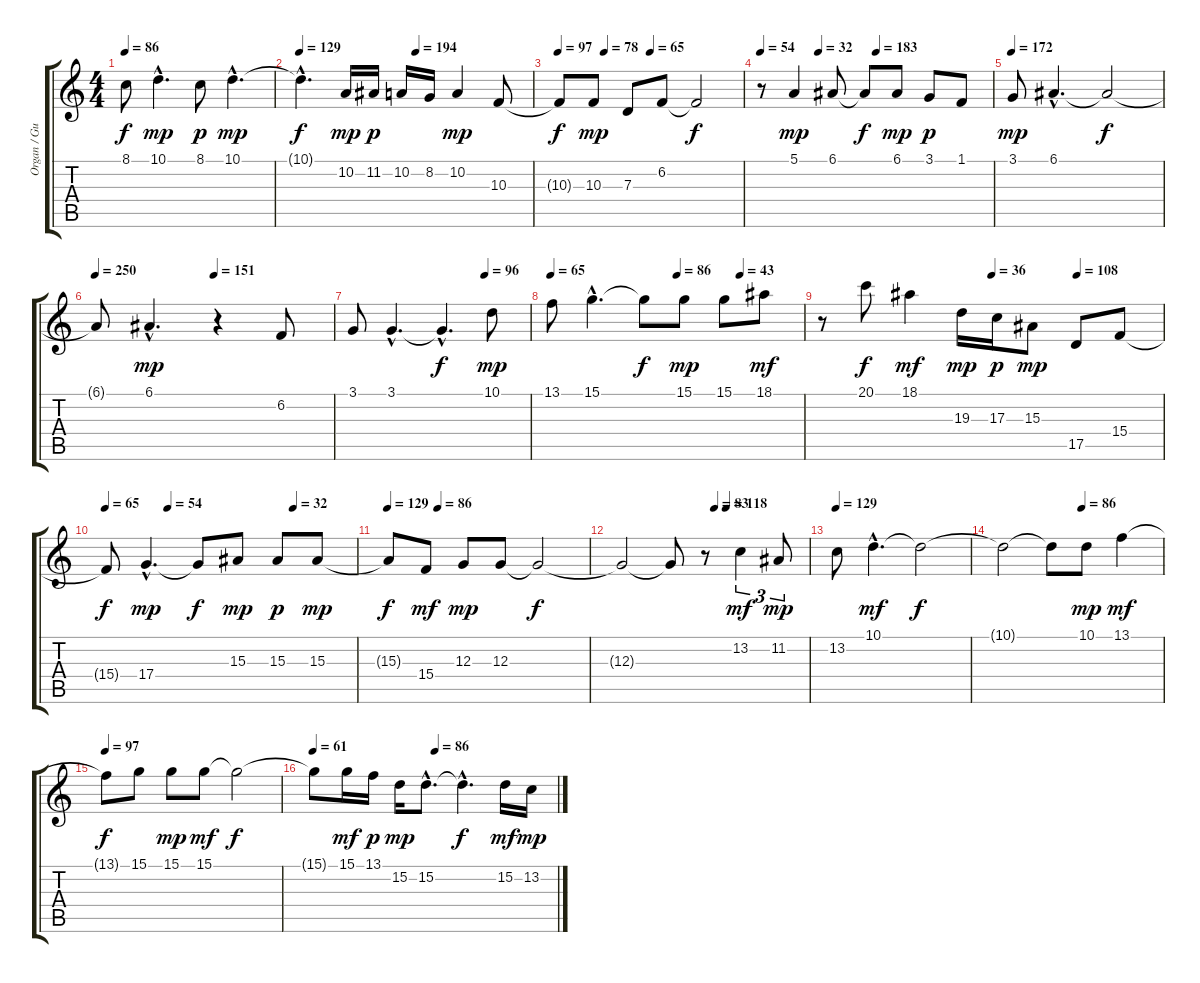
\track ("Organ / Guitar delay" "Organ / Gu") {instrument frenchhorn}
\staff {score tabs}
\tuning (E4 B3 G3 D3 A2 E2) {hide}
\ts (4 4)
\tempo 86
\clef g2
\ks c
8.1{t}.8{dy f} 10.1{hac}.4{d dy mp} 8.1.8{dy p} 10.1{hac}.4{d dy mp} |
\tempo 129
\tempo (194 0.5)
10.1{hac t}.4{d dy f} 10.2.16{dy mp} 11.2.16{dy p} 10.2.16 8.2.16 10.2.4{dy mp} 10.3.8 |
\tempo 97
\tempo (78 0.25)
\tempo (65 0.5)
10.3{t}.8{dy f} 10.3.8{dy mp} 7.3.8 6.2.8 6.2{t}.2{dy f} |
\tempo 54
\tempo (32 0.25)
\tempo (183 0.5)
r.8 5.1.4{dy mp} 6.1.8 6.1{t}.8{dy f} 6.1.8{dy mp} 3.1.8{dy p} 1.1.8 |
\tempo 172
3.1.8{dy mp} 6.1{hac}.4{d} 6.1{t}.2{dy f} |
\tempo 250
\tempo (151 0.5)
6.1{t}.8 6.1{hac}.4{d dy mp} r.4 6.2.8 |
\tempo (96 0.75)
3.1.8 3.1{hac}.4{d} 3.1{hac t}.4{d dy f} 10.1.8{dy mp} |
\tempo 65
\tempo (86 0.5)
\tempo (43 0.75)
13.1.8 15.1{hac}.4{d} 15.1{t}.8{dy f} 15.1.8{dy mp} 15.1.8 18.1.8{dy mf} |
\tempo (36 0.5)
\tempo (108 0.75)
r.8 20.1.8{dy f} 18.1.4{dy mf} 19.3.16{dy mp} 17.3.16{dy p} 15.3.8{dy mp} 17.5.8 15.4.8 |
\tempo 65
\tempo (54 0.25)
\tempo (32 0.75)
15.4{t}.8{dy f} 17.4{hac}.4{d dy mp} 17.4{t}.8{dy f} 15.3.8{dy mp} 15.3.8{dy p} 15.3.8{dy mp} |
\tempo 129
\tempo (86 0.25)
15.3{t}.8{dy f} 15.4.8{dy mf} 12.3.8{dy mp} 12.3.8 12.3{t}.2{dy f} |
\tempo (83 0.5)
\tempo (118 0.5625)
12.3{t}.2 12.3{t}.8 r.8 13.2.4{tu (3 2) dy mf} 11.2.8{tu (3 2) dy mp} |
\tempo 129
13.2.8 10.1{hac}.4{d dy mf} 10.1{t}.2{dy f} |
\tempo (86 0.5)
10.1{t}.2 10.1{t}.8 10.1.8{dy mp} 13.1.4{dy mf} |
\tempo 97
13.1{t}.8{dy f} 15.1.8 15.1.8{dy mp} 15.1.8{dy mf} 15.1{t}.2{dy f} |
\tempo 61
\tempo (86 0.5)
15.1{t}.8 15.1.16{dy mf} 13.1.16{dy p} 15.2.16{dy mp} 15.2{hac}.8{d} 15.2{hac t}.4{d dy f} 15.2.16{dy mf} 13.2.16{dy mp}
